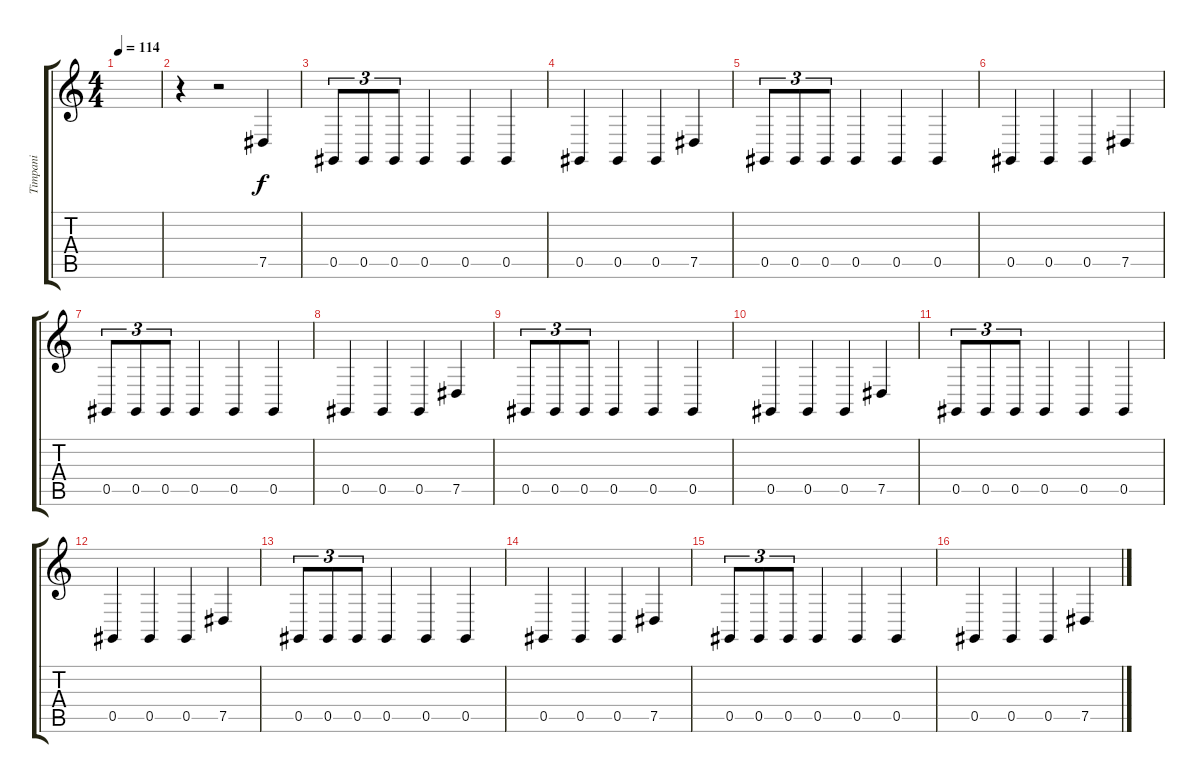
\track ("Timpani" "Timpani") {instrument timpani}
\staff {score tabs}
\tuning (Eb4 Bb3 Gb3 Db3 Ab2 Eb2) {hide}
\ts (4 4)
\tempo 114
\clef g2
\ks c
|
r.4 r.2 7.5.4 |
0.5.8{tu (3 2)} 0.5.8{tu (3 2)} 0.5.8{tu (3 2)} 0.5.4 0.5.4 0.5.4 |
0.5.4 0.5.4 0.5.4 7.5.4 |
0.5.8{tu (3 2)} 0.5.8{tu (3 2)} 0.5.8{tu (3 2)} 0.5.4 0.5.4 0.5.4 |
0.5.4 0.5.4 0.5.4 7.5.4 |
0.5.8{tu (3 2)} 0.5.8{tu (3 2)} 0.5.8{tu (3 2)} 0.5.4 0.5.4 0.5.4 |
0.5.4 0.5.4 0.5.4 7.5.4 |
0.5.8{tu (3 2)} 0.5.8{tu (3 2)} 0.5.8{tu (3 2)} 0.5.4 0.5.4 0.5.4 |
0.5.4 0.5.4 0.5.4 7.5.4 |
0.5.8{tu (3 2)} 0.5.8{tu (3 2)} 0.5.8{tu (3 2)} 0.5.4 0.5.4 0.5.4 |
0.5.4 0.5.4 0.5.4 7.5.4 |
0.5.8{tu (3 2)} 0.5.8{tu (3 2)} 0.5.8{tu (3 2)} 0.5.4 0.5.4 0.5.4 |
0.5.4 0.5.4 0.5.4 7.5.4 |
0.5.8{tu (3 2)} 0.5.8{tu (3 2)} 0.5.8{tu (3 2)} 0.5.4 0.5.4 0.5.4 |
0.5.4 0.5.4 0.5.4 7.5.4
